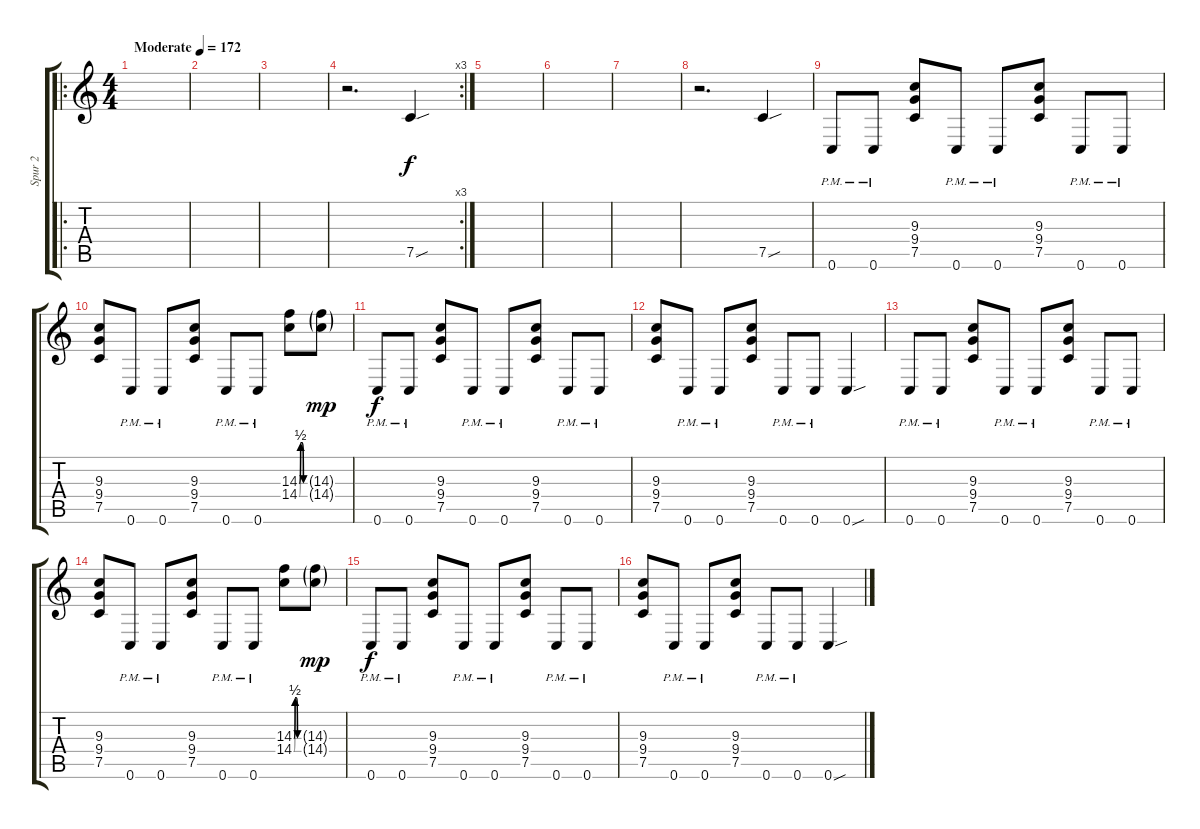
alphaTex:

\track ("Spur 2" "Spur 2") {instrument distortionguitar}
\staff {score tabs}
\tuning (C4 G3 Eb3 Bb2 F2 C2) {hide}
\ro
\ts (4 4)
\tempo (172 "Moderate")
\clef g2
\ks c
|
|
|
\rc 3
r.2{d} 7.5{sou}.4 |
|
|
|
r.2{d} 7.5{sou}.4 |
0.6{pm}.8 0.6{pm}.8 (9.3 9.4 7.5).8 0.6{pm}.8 0.6{pm}.8 (9.3 9.4 7.5).8 0.6{pm}.8 0.6{pm}.8 |
(9.3 9.4 7.5).8 0.6{pm}.8 0.6{pm}.8 (9.3 9.4 7.5).8 0.6{pm}.8 0.6{pm}.8 (14.3{be (custom 0 0 15 2 30 2 45 0 60 0)} 14.4{be (custom 0 0 15 2 30 2 45 0 60 0)}).8 (14.3{g} 14.4{g}).8{dy mp} |
0.6{pm}.8{dy f} 0.6{pm}.8 (9.3 9.4 7.5).8 0.6{pm}.8 0.6{pm}.8 (9.3 9.4 7.5).8 0.6{pm}.8 0.6{pm}.8 |
(9.3 9.4 7.5).8 0.6{pm}.8 0.6{pm}.8 (9.3 9.4 7.5).8 0.6{pm}.8 0.6{pm}.8 0.6{sou}.4 |
0.6{pm}.8 0.6{pm}.8 (9.3 9.4 7.5).8 0.6{pm}.8 0.6{pm}.8 (9.3 9.4 7.5).8 0.6{pm}.8 0.6{pm}.8 |
(9.3 9.4 7.5).8 0.6{pm}.8 0.6{pm}.8 (9.3 9.4 7.5).8 0.6{pm}.8 0.6{pm}.8 (14.3{be (custom 0 0 15 2 30 2 45 0 60 0)} 14.4{be (custom 0 0 15 2 30 2 45 0 60 0)}).8 (14.3{g} 14.4{g}).8{dy mp} |
0.6{pm}.8{dy f} 0.6{pm}.8 (9.3 9.4 7.5).8 0.6{pm}.8 0.6{pm}.8 (9.3 9.4 7.5).8 0.6{pm}.8 0.6{pm}.8 |
(9.3 9.4 7.5).8 0.6{pm}.8 0.6{pm}.8 (9.3 9.4 7.5).8 0.6{pm}.8 0.6{pm}.8 0.6{sou}.4
